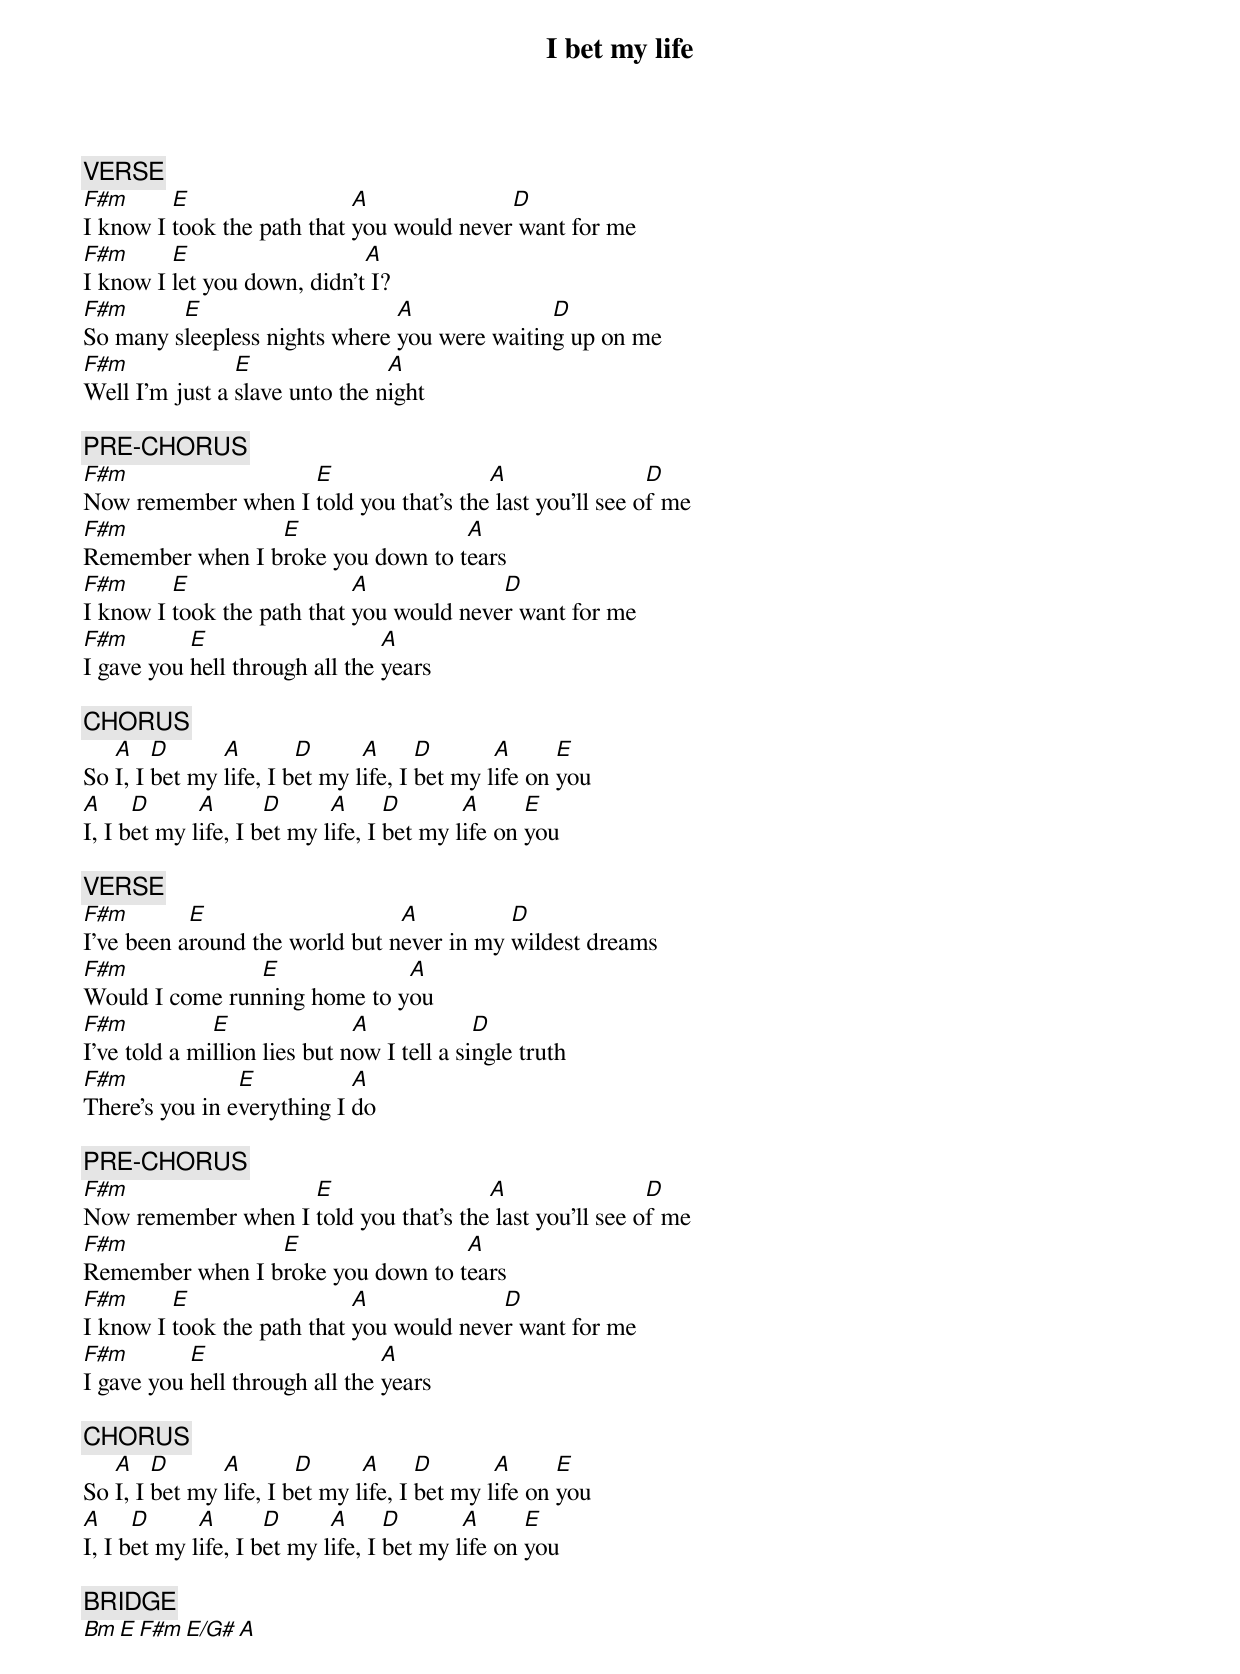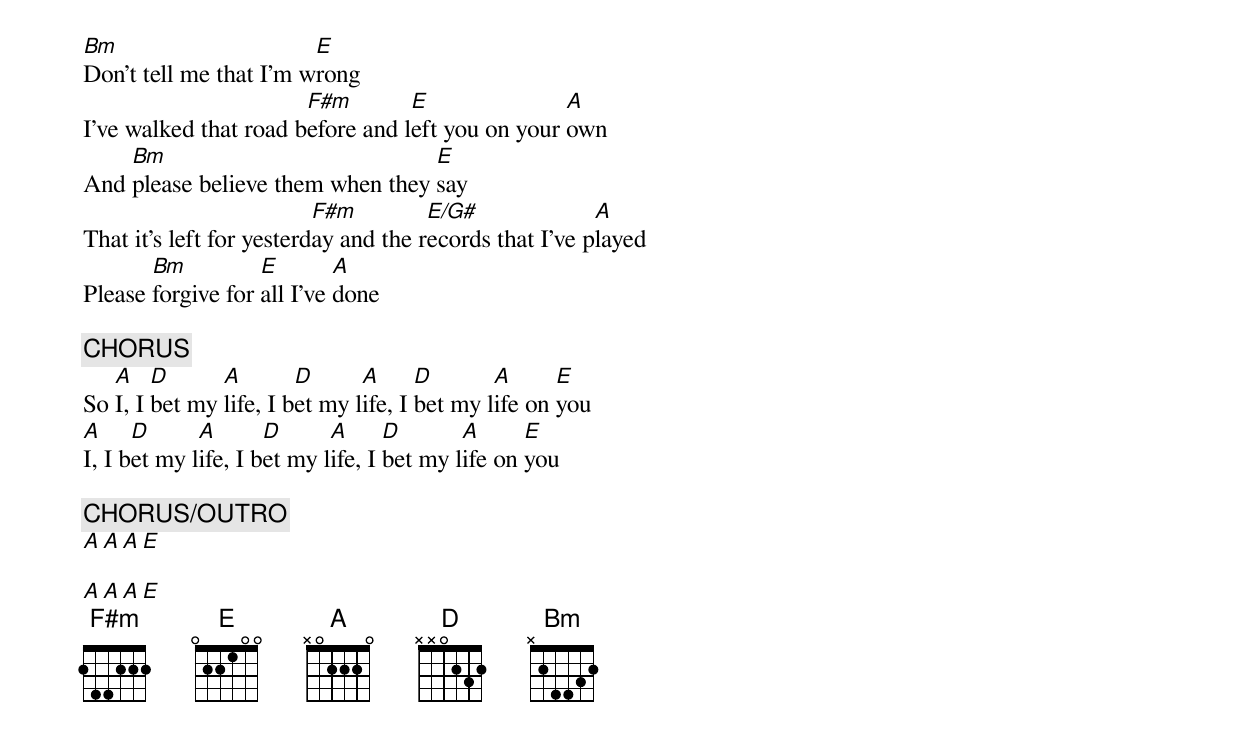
I bet my life

[VERSE]
F#m      E                  A              D
I know I took the path that you would never want for me
F#m      E                   A
I know I let you down, didn't I?
F#m      E                     A              D
So many sleepless nights where you were waiting up on me
F#m             E               A
Well I'm just a slave unto the night

[PRE-CHORUS]
F#m                 E                  A                 D
Now remember when I told you that's the last you'll see of me
F#m              E                 A
Remember when I broke you down to tears
F#m      E                  A             D
I know I took the path that you would never want for me
F#m        E                    A
I gave you hell through all the years

[CHORUS]
   A    D      A        D      A      D       A      E
So I, I bet my life, I bet my life, I bet my life on you
A     D      A       D      A      D       A      E
I, I bet my life, I bet my life, I bet my life on you

[VERSE]
F#m        E                    A          D
I've been around the world but never in my wildest dreams
F#m             E             A
Would I come running home to you
F#m           E               A             D
I've told a million lies but now I tell a single truth
F#m             E           A
There's you in everything I do

[PRE-CHORUS]
F#m                 E                  A                 D
Now remember when I told you that's the last you'll see of me
F#m              E                 A
Remember when I broke you down to tears
F#m      E                  A             D
I know I took the path that you would never want for me
F#m        E                    A
I gave you hell through all the years

[CHORUS]
   A    D      A        D      A      D       A      E
So I, I bet my life, I bet my life, I bet my life on you
A     D      A       D      A      D       A      E
I, I bet my life, I bet my life, I bet my life on you

[BRIDGE]
Bm  E   F#m E/G# A

Bm                      E
Don't tell me that I'm wrong
                       F#m        E               A
I've walked that road before and left you on your own
    Bm                            E
And please believe them when they say
                          F#m         E/G#              A
That it's left for yesterday and the records that I've played
       Bm          E        A
Please forgive for all I've done

[CHORUS]
   A    D      A        D      A      D       A      E
So I, I bet my life, I bet my life, I bet my life on you
A     D      A       D      A      D       A      E
I, I bet my life, I bet my life, I bet my life on you

[CHORUS/OUTRO]
A  A  A  E

A  A  A  E
